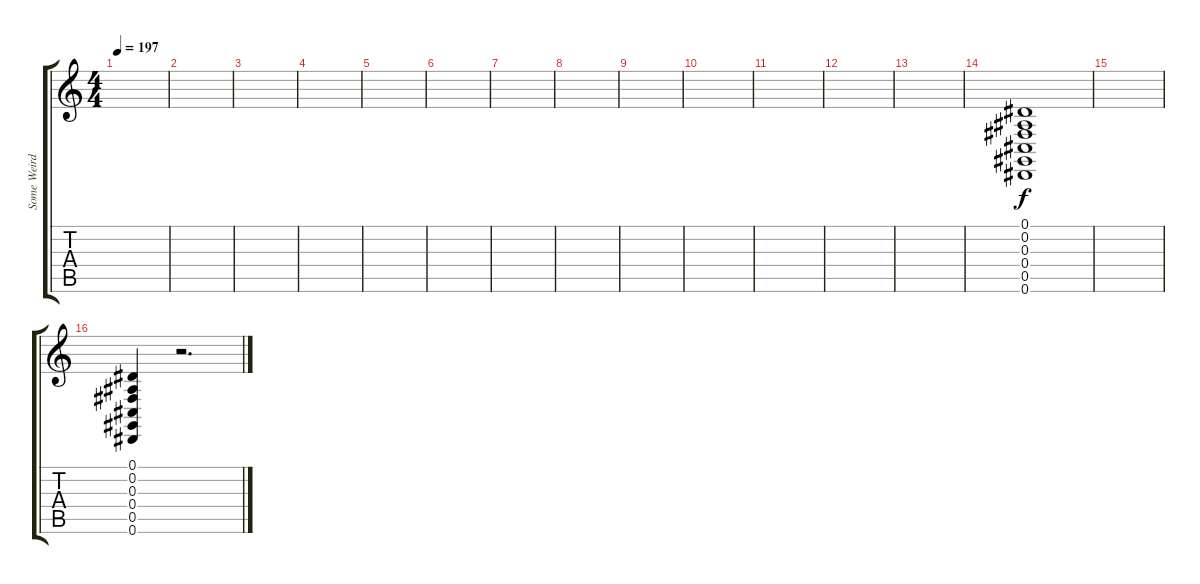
\track ("Some Weird Guitar" "Some Weird") {instrument koto}
\staff {score tabs}
\tuning (Eb4 Bb3 Gb3 Db3 Ab2 Eb2) {hide}
\ts (4 4)
\tempo 197
\clef g2
\ks c
|
|
|
|
|
|
|
|
|
|
|
|
|
(0.1 0.2 0.3 0.4 0.5 0.6).1 |
|
(0.1 0.2 0.3 0.4 0.5 0.6).4 r.2{d}
